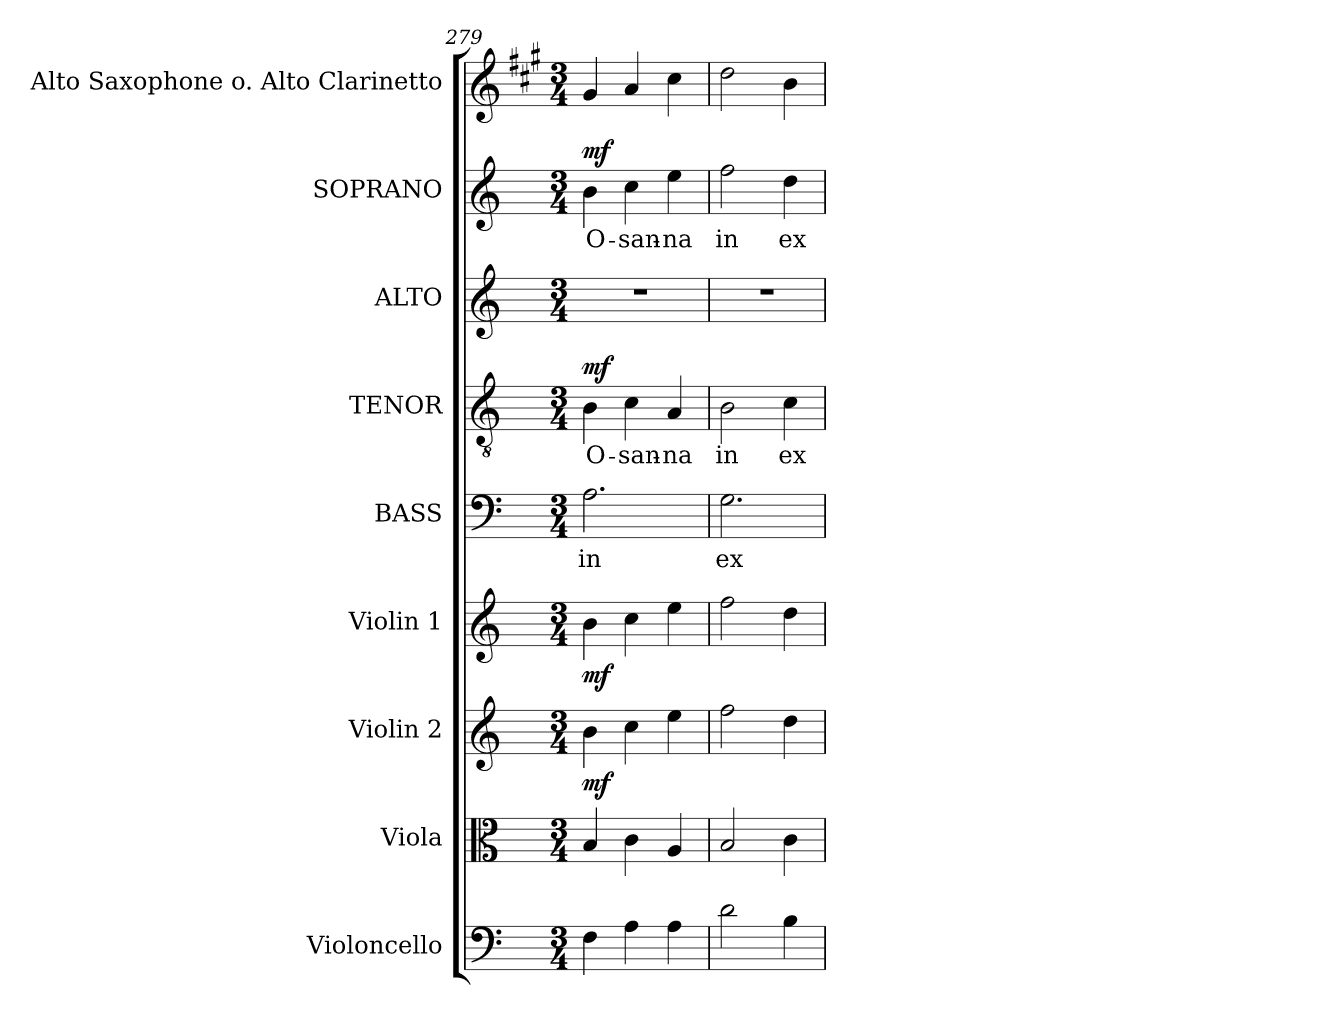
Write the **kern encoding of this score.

**kern	**kern	**kern	**dynam	**kern	**dynam	**kern	**text	**kern	**text	**dynam	**kern	**kern	**text	**dynam	**kern
*part9	*part8	*part7	*part7	*part6	*part6	*part5	*part5	*part4	*part4	*part4	*part3	*part2	*part2	*part2	*part1
*staff9	*staff8	*staff7	*staff7	*staff6	*staff6	*staff5	*staff5	*staff4	*staff4	*staff4	*staff3	*staff2	*staff2	*staff2	*staff1
*I"Violoncello	*I"Viola	*I"Violin 2	*	*I"Violin 1	*	*I"BASS	*	*I"TENOR	*	*	*I"ALTO	*I"SOPRANO	*	*	*I"Alto Saxophone o. Alto Clarinetto
*I'Vc.	*I'Vla.	*I'Vln. 2	*	*I'Vln. 1	*	*I'B.	*	*I'T.	*	*	*I'A.	*I'S.	*	*	*I'Alto Sax. o. Alto Clar.
*clefF4	*clefC3	*clefG2	*	*clefG2	*	*clefF4	*	*clefGv2	*	*	*clefG2	*clefG2	*	*	*clefG2
*	*	*	*	*	*	*	*	*ITrd7c12	*	*	*	*	*	*	*ITrd5c9
*k[]	*k[]	*k[]	*	*k[]	*	*k[]	*	*k[]	*	*	*k[]	*k[]	*	*	*k[]
*C:	*C:	*C:	*	*C:	*	*C:	*	*C:	*	*	*C:	*C:	*	*	*C:
*M3/4	*M3/4	*M3/4	*	*M3/4	*	*M3/4	*	*M3/4	*	*	*M3/4	*M3/4	*	*	*M3/4
=279	=279	=279	=279	=279	=279	=279	=279	=279	=279	=279	=279	=279	=279	=279	=279
!	!	!	!	!	!	!	!LO:LY:b:color=#000000	!	!	!	!	!	!	!	!
!	!	!	!	!	!	!	!	!	!LO:LY:b:color=#000000	!	!LO:N:vis=1	!	!	!	!
!	!	!	!	!	!	!	!	!	!	!	!	!	!LO:LY:b:color=#000000	!	!
4Fi\	4Bi/	4bi\	mf	4bi\	mf	2.Ai\	in	4BBi\	O-	mf	2.r	4bi\	O-	mf	4Bi/
!	!	!	!	!	!	!	!	!	!LO:LY:b:color=#000000	!	!	!	!	!	!
!	!	!	!	!	!	!	!	!	!	!	!	!	!LO:LY:b:color=#000000	!	!
4Ai\	4ci\	4cci\	.	4cci\	.	.	.	4Ci\	-san-	.	.	4cci\	-san-	.	4ci/
!	!	!	!	!	!	!	!	!	!LO:LY:b:color=#000000	!	!	!	!	!	!
!	!	!	!	!	!	!	!	!	!	!	!	!	!LO:LY:b:color=#000000	!	!
4Ai\	4Ai/	4eei\	.	4eei\	.	.	.	4AAi/	-na	.	.	4eei\	-na	.	4ei\
=280	=280	=280	=280	=280	=280	=280	=280	=280	=280	=280	=280	=280	=280	=280	=280
!	!	!	!	!	!	!	!LO:LY:b:color=#000000	!	!	!	!	!	!	!	!
!	!	!	!	!	!	!	!	!	!LO:LY:b:color=#000000	!	!LO:N:vis=1	!	!	!	!
!	!	!	!	!	!	!	!	!	!	!	!	!	!LO:LY:b:color=#000000	!	!
2di\	2Bi/	2ffi\	.	2ffi\	.	2.Gi\	ex-	2BBi\	in	.	2.r	2ffi\	in	.	2fi\
!	!	!	!	!	!	!	!	!	!LO:LY:b:color=#000000	!	!	!	!	!	!
!	!	!	!	!	!	!	!	!	!	!	!	!	!LO:LY:b:color=#000000	!	!
4Bi\	4ci\	4ddi\	.	4ddi\	.	.	.	4Ci\	ex-	.	.	4ddi\	ex-	.	4di\
=	=	=	=	=	=	=	=	=	=	=	=	=	=	=	=
*-	*-	*-	*-	*-	*-	*-	*-	*-	*-	*-	*-	*-	*-	*-	*-
